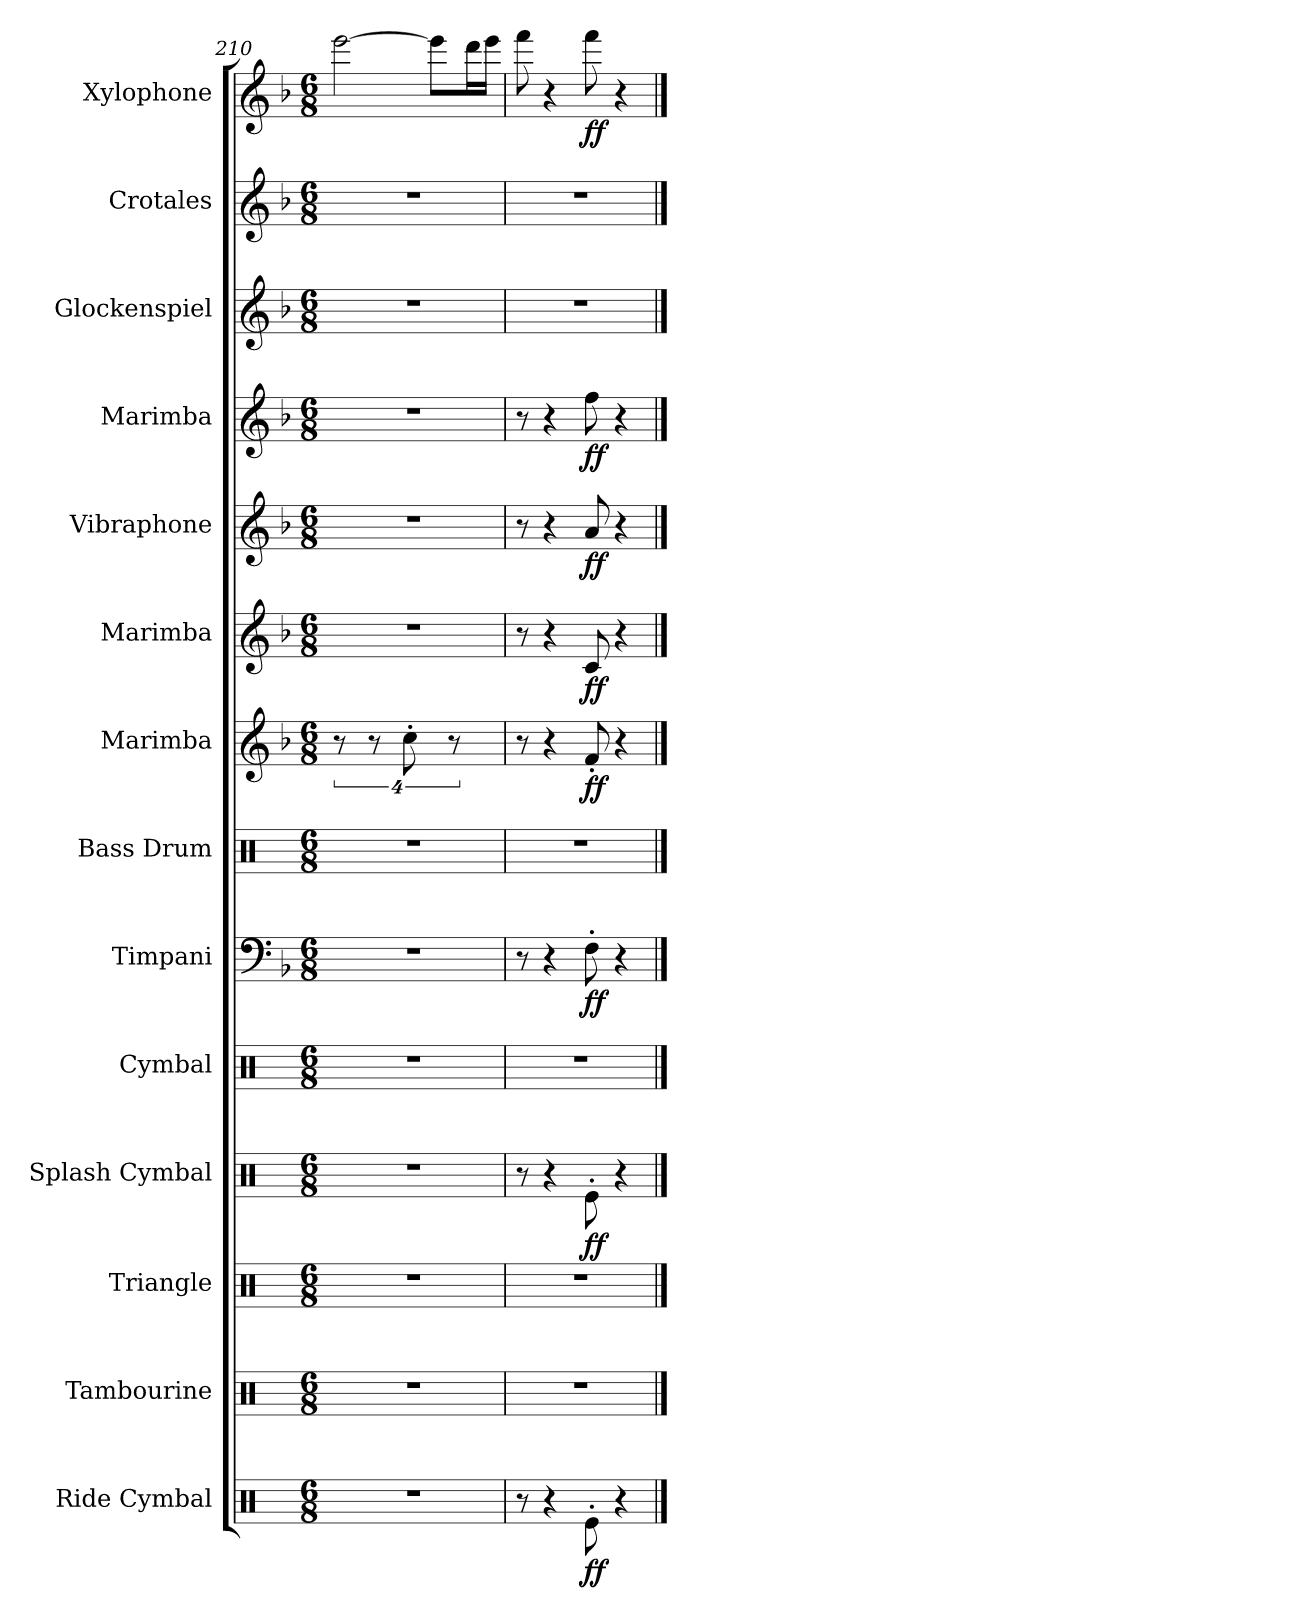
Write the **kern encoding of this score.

**kern	**dynam	**kern	**kern	**kern	**dynam	**kern	**kern	**dynam	**kern	**kern	**dynam	**kern	**dynam	**kern	**dynam	**kern	**dynam	**kern	**kern	**kern	**dynam
*part14	*part14	*part13	*part12	*part11	*part11	*part10	*part9	*part9	*part8	*part7	*part7	*part6	*part6	*part5	*part5	*part4	*part4	*part3	*part2	*part1	*part1
*staff14	*staff14	*staff13	*staff12	*staff11	*staff11	*staff10	*staff9	*staff9	*staff8	*staff7	*staff7	*staff6	*staff6	*staff5	*staff5	*staff4	*staff4	*staff3	*staff2	*staff1	*staff1
*I"Ride Cymbal	*	*I"Tambourine	*I"Triangle	*I"Splash Cymbal	*	*I"Cymbal	*I"Timpani	*	*I"Bass Drum	*I"Marimba	*	*I"Marimba	*	*I"Vibraphone	*	*I"Marimba	*	*I"Glockenspiel	*I"Crotales	*I"Xylophone	*
*	*	*I'Tamb.	*I'Trgl.	*I'Sp. Cym.	*	*I'Cym.	*I'Timp.	*	*I'B. Dr.	*I'Mrm.	*	*I'Mrm.	*	*I'Vib.	*	*I'Mrm.	*	*I'Glk.	*I'Cro.	*I'Xyl.	*
*clefX	*	*clefX	*clefX	*clefX	*	*clefX	*clefF4	*	*clefX	*clefG2	*	*clefG2	*	*clefG2	*	*clefG2	*	*clefG2	*clefG2	*clefG2	*
*	*	*	*	*	*	*	*	*	*	*	*	*	*	*	*	*	*	*ITrd-14c-24	*ITrd-14c-24	*ITrd-7c-12	*
*k[]	*	*k[]	*k[]	*k[]	*	*k[]	*k[b-]	*	*k[]	*k[b-]	*	*k[b-]	*	*k[b-]	*	*k[b-]	*	*k[b-]	*k[b-]	*k[b-]	*
*M6/8	*	*M6/8	*M6/8	*M6/8	*	*M6/8	*M6/8	*	*M6/8	*M6/8	*	*M6/8	*	*M6/8	*	*M6/8	*	*M6/8	*M6/8	*M6/8	*
=210	=210	=210	=210	=210	=210	=210	=210	=210	=210	=210	=210	=210	=210	=210	=210	=210	=210	=210	=210	=210	=210
2.r	.	2.r	2.r	2.r	.	2.r	2.r	.	2.r	16%3r	.	2.r	.	2.r	.	2.r	.	2.r	2.r	[2eeee\	.
.	.	.	.	.	.	.	.	.	.	16%3r	.	.	.	.	.	.	.	.	.	.	.
.	.	.	.	.	.	.	.	.	.	16%3cc'\	.	.	.	.	.	.	.	.	.	.	.
.	.	.	.	.	.	.	.	.	.	.	.	.	.	.	.	.	.	.	.	8eeee\L]	.
.	.	.	.	.	.	.	.	.	.	16%3r	.	.	.	.	.	.	.	.	.	.	.
.	.	.	.	.	.	.	.	.	.	.	.	.	.	.	.	.	.	.	.	16dddd\L	.
.	.	.	.	.	.	.	.	.	.	.	.	.	.	.	.	.	.	.	.	16eeee\JJ	.
!!LO:PB:g=z
=211	=211	=211	=211	=211	=211	=211	=211	=211	=211	=211	=211	=211	=211	=211	=211	=211	=211	=211	=211	=211	=211
8r	.	2.r	2.r	8r	.	2.r	8r	.	2.r	8r	.	8r	.	8r	.	8r	.	2.r	2.r	8ffff\	.
4r	.	.	.	4r	.	.	4r	.	.	4r	.	4r	.	4r	.	4r	.	.	.	4r	.
!	!LO:DY:b	!	!	!	!LO:DY:b	!	!	!LO:DY:b	!	!	!LO:DY:b	!	!LO:DY:b	!	!LO:DY:b	!	!LO:DY:b	!	!	!	!LO:DY:b
8Re'\	ff	.	.	8Re'\	ff	.	8F'\	ff	.	8f'/	ff	8c/	ff	8a/	ff	8ff\	ff	.	.	8ffff\	ff
4r	.	.	.	4r	.	.	4r	.	.	4r	.	4r	.	4r	.	4r	.	.	.	4r	.
==	==	==	==	==	==	==	==	==	==	==	==	==	==	==	==	==	==	==	==	==	==
*-	*-	*-	*-	*-	*-	*-	*-	*-	*-	*-	*-	*-	*-	*-	*-	*-	*-	*-	*-	*-	*-
